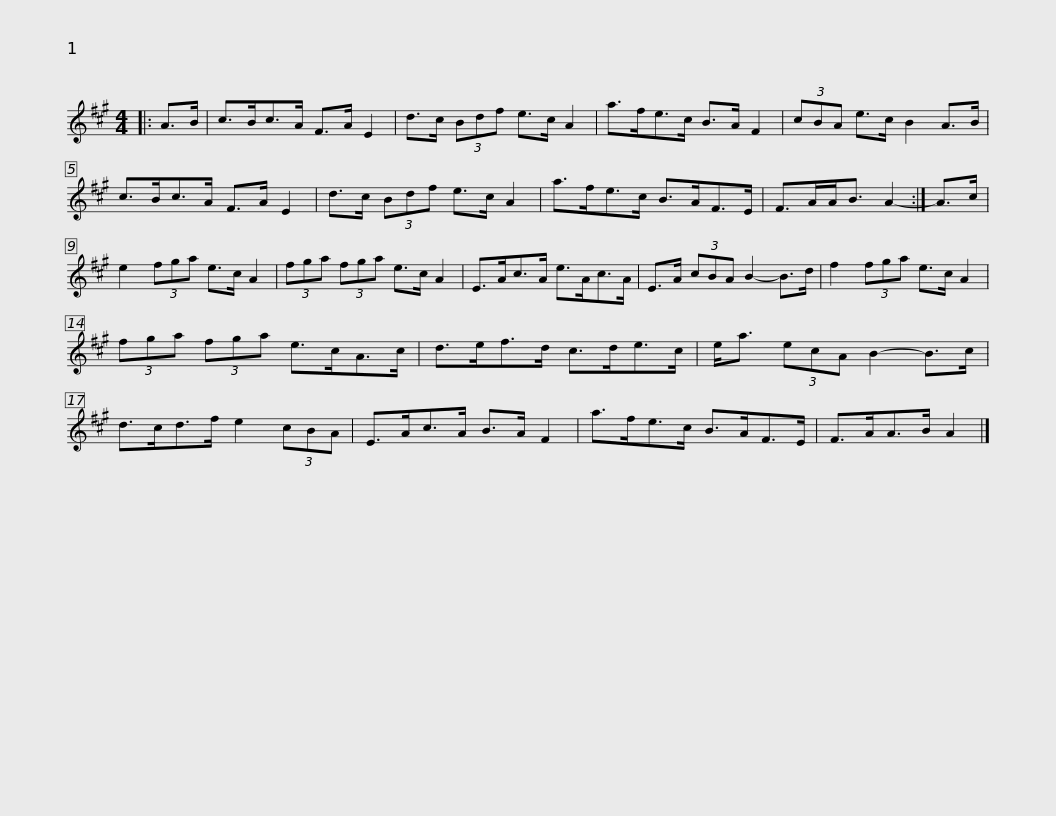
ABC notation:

X:1
L:1/8
M:4/4
I:linebreak $
K:A
V:1 treble
V:1
|: A>B | c>Bc>A F>A E2 | d>c (3Bdf e>c A2 | a>fe>c B>A F2 | (3cBA e>c B2 A>B |$ %5
 c>Bc>A F>A E2 | d>c (3Bdf e>c A2 | a>fe>c B>AF>E | F>AA<B A2- :| A>c | %10
 e2 (3fga e>c A2 |$ (3fga (3fga e>c A2 | E>Ac>A e>Ac>A | E>A (3cBA B2- B>d | f2 (3fga e>c A2 |$ %15
 (3fga (3fga e>cA>c | d>ef>d c>de>c | e<a (3ecA B2- B>c | d>cd>f e2 (3cBA |$ E>Ac>A B>A F2 | %20
 a>fe>c B>AF>E | F>AA>B A2 |] %22
